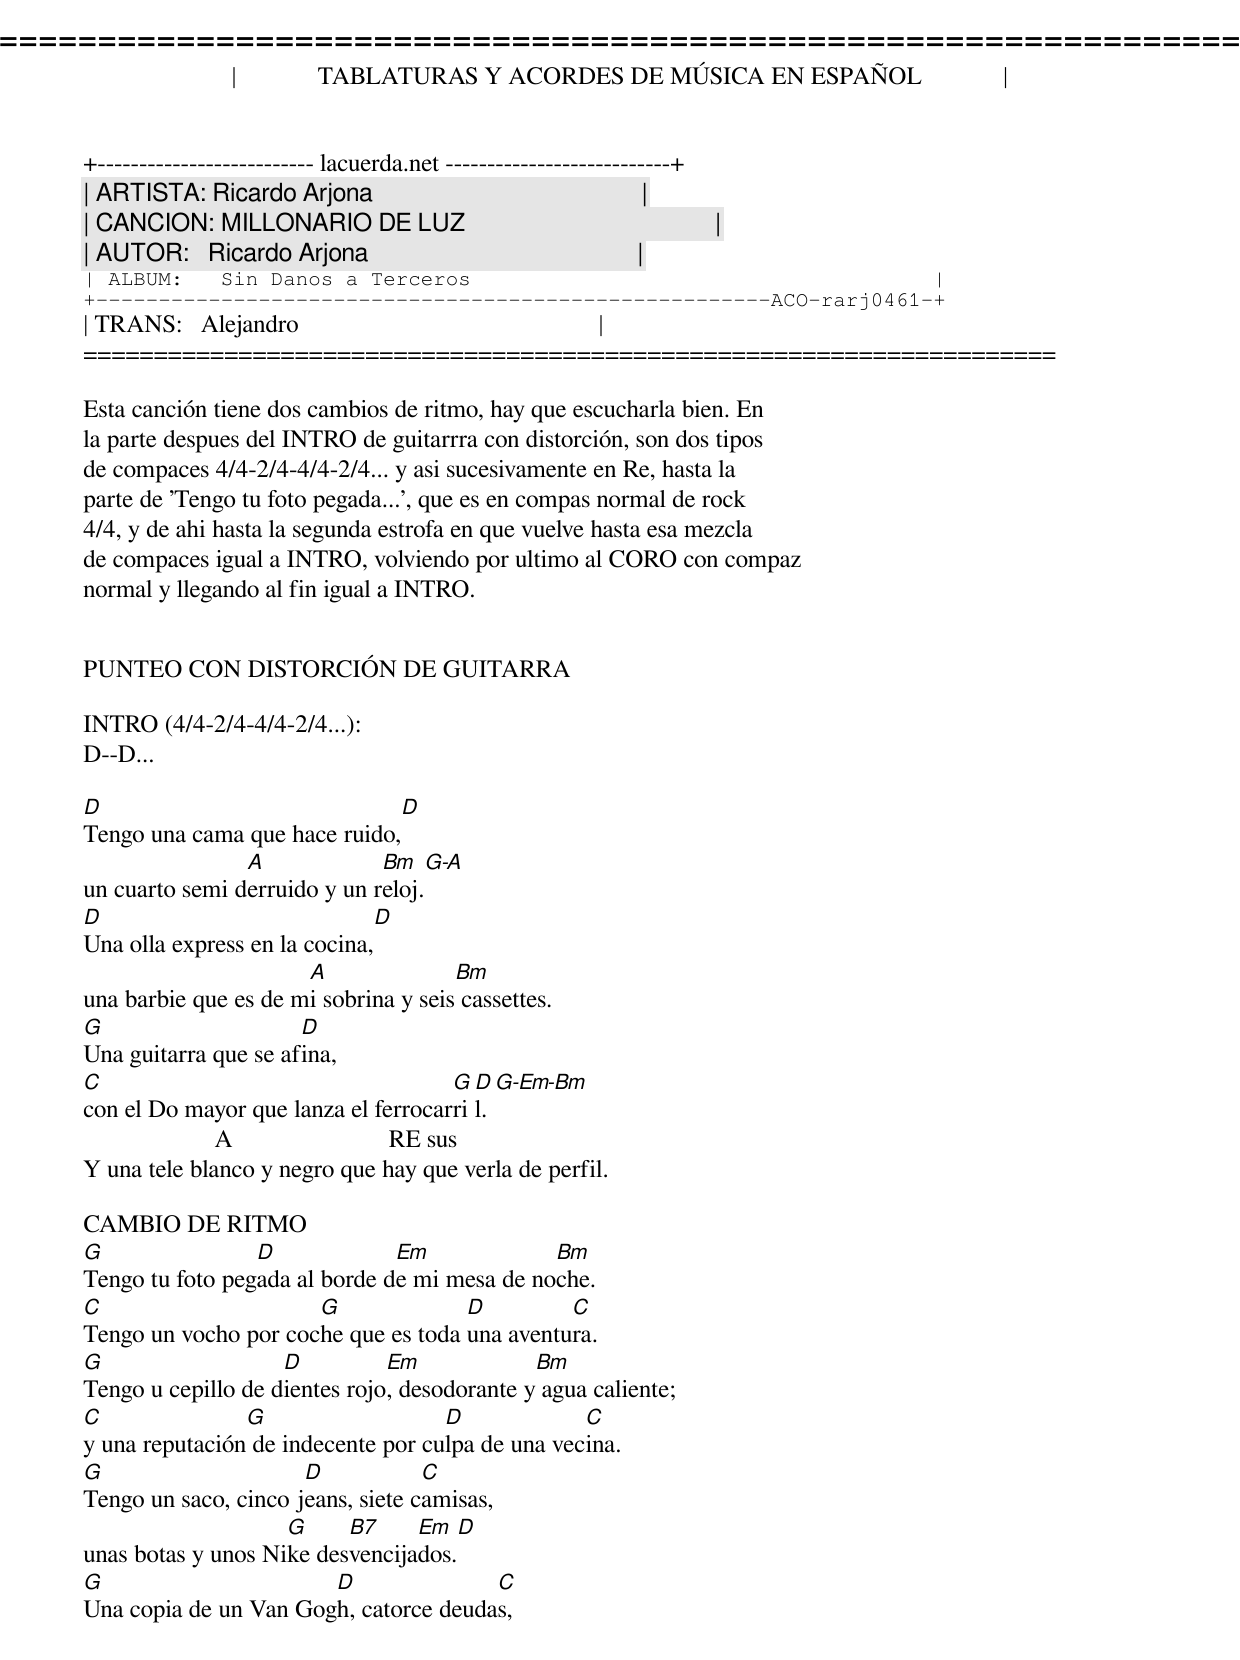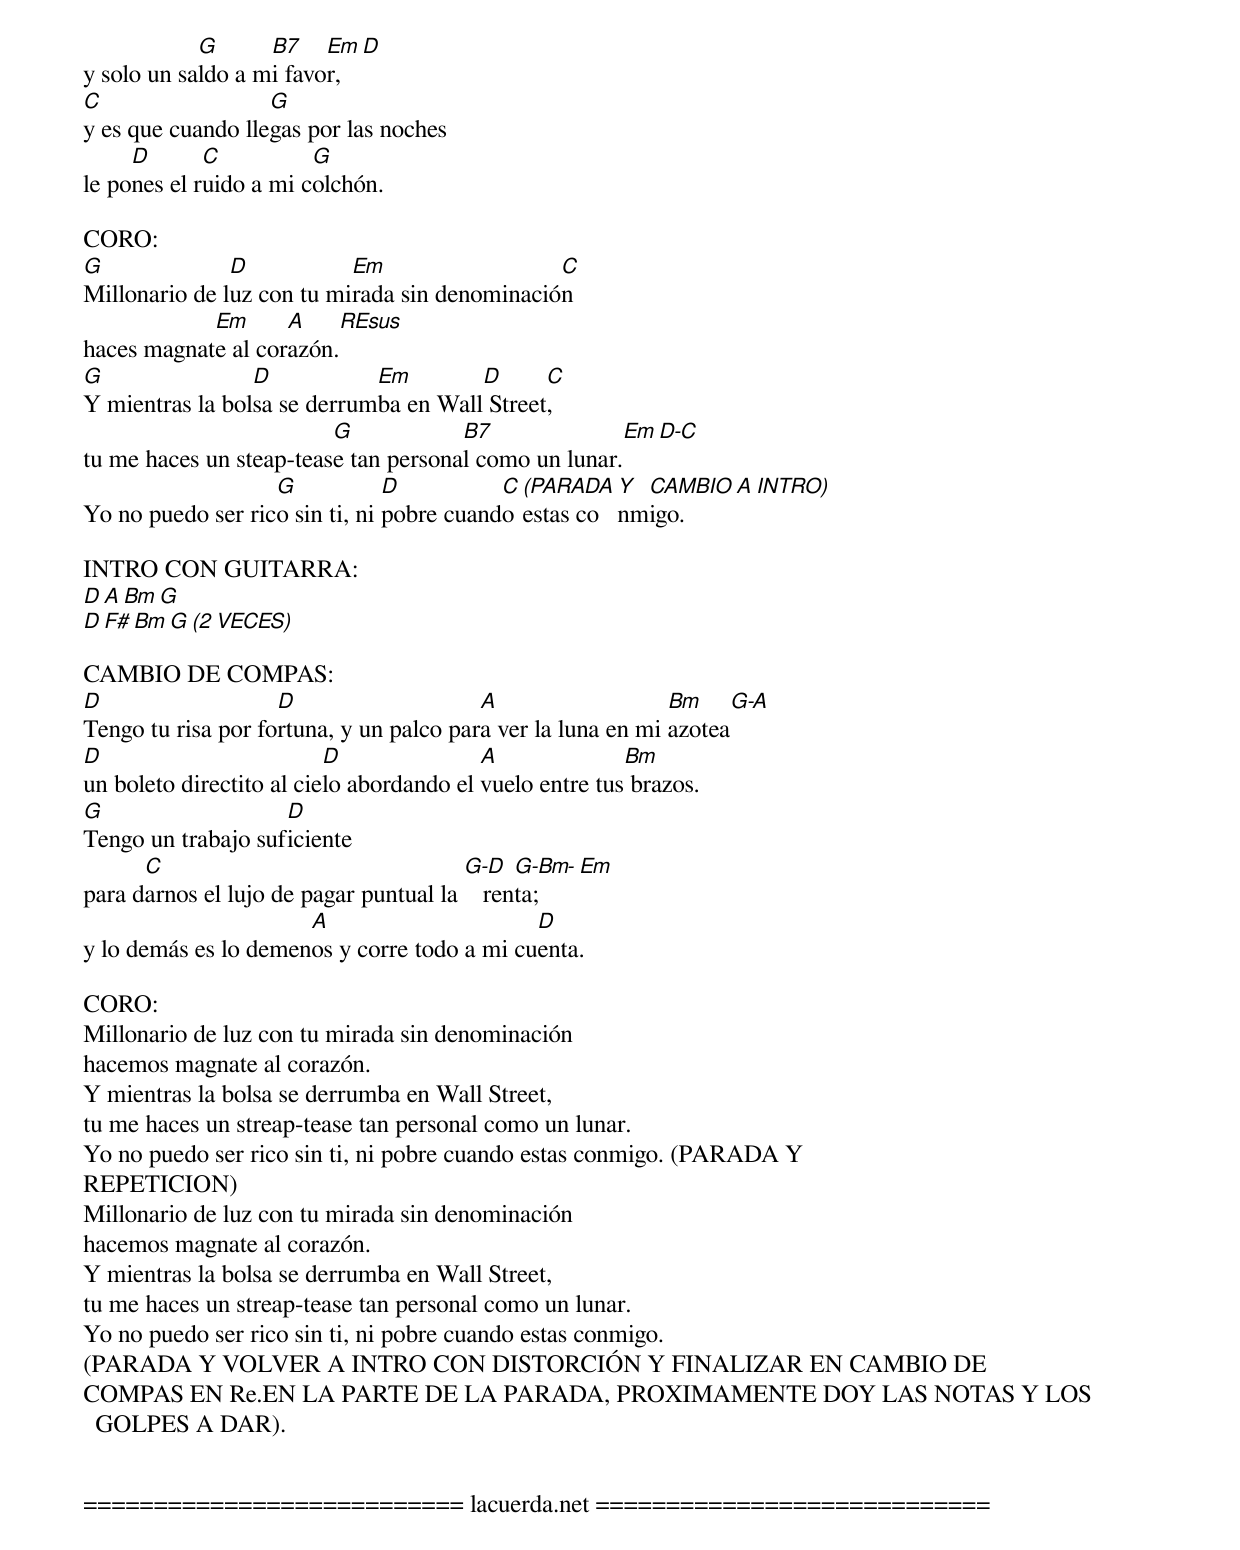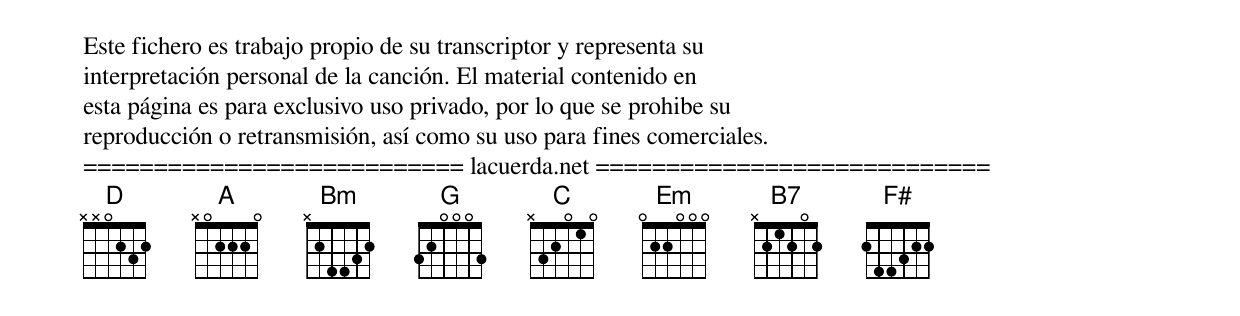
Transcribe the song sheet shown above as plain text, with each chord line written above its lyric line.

=====================================================================
|             TABLATURAS Y ACORDES DE MÚSICA EN ESPAÑOL             |
+-------------------------- lacuerda.net ---------------------------+
| ARTISTA: Ricardo Arjona                                           |
| CANCION: MILLONARIO DE LUZ                                        |
| AUTOR:   Ricardo Arjona                                           |
| ALBUM:   Sin Danos a Terceros                                     |
+------------------------------------------------------ACO-rarj0461-+
| TRANS:   Alejandro                                                |
=====================================================================

Esta canción tiene dos cambios de ritmo, hay que escucharla bien. En
la parte despues del INTRO de guitarrra con distorción, son dos tipos
de compaces 4/4-2/4-4/4-2/4... y asi sucesivamente en Re, hasta la
parte de 'Tengo tu foto pegada...', que es en compas normal de rock
4/4, y de ahi hasta la segunda estrofa en que vuelve hasta esa mezcla
de compaces igual a INTRO, volviendo por ultimo al CORO con compaz
normal y llegando al fin igual a INTRO.


PUNTEO CON DISTORCIÓN DE GUITARRA

INTRO (4/4-2/4-4/4-2/4...):
D--D...

D                             D
Tengo una cama que hace ruido,
                A             Bm    G-A
un cuarto semi derruido y un reloj.
D                             D
Una olla express en la cocina,
                      A               Bm
una barbie que es de mi sobrina y seis cassettes.
G                     D
Una guitarra que se afina,
C                                    G D G-Em-Bm
con el Do mayor que lanza el ferrocarril.
                     A                         RE sus
Y una tele blanco y negro que hay que verla de perfil.

CAMBIO DE RITMO
G                D             Em             Bm
Tengo tu foto pegada al borde de mi mesa de noche.
C                     G              D         C
Tengo un vocho por coche que es toda una aventura.
G                   D          Em             Bm
Tengo u cepillo de dientes rojo, desodorante y agua caliente;
C               G                   D             C
y una reputación de indecente por culpa de una vecina.
G                     D            C
Tengo un saco, cinco jeans, siete camisas,
                    G     B7     Em       D
unas botas y unos Nike desvencijados.
G                      D               C
Una copia de un Van Gogh, catorce deudas,
            G      B7    Em D
y solo un saldo a mi favor,
C                  G
y es que cuando llegas por las noches
     D       C          G
le pones el ruido a mi colchón.

CORO:
G              D           Em                  C
Millonario de luz con tu mirada sin denominación
            Em      A    REsus
haces magnate al corazón.
G                D           Em        D      C
Y mientras la bolsa se derrumba en Wall Street,
                         G            B7              Em   D-C
tu me haces un steap-tease tan personal como un lunar.
                   G            D          C (PARADA Y CAMBIO A INTRO)
Yo no puedo ser rico sin ti, ni pobre cuando estas conmigo.

INTRO CON GUITARRA:
D A Bm G
D F# Bm G (2 VECES)

CAMBIO DE COMPAS:
D                   D                    A                   Bm    G-A
Tengo tu risa por fortuna, y un palco para ver la luna en mi azotea
D                         D               A              Bm
un boleto directito al cielo abordando el vuelo entre tus brazos.
G                   D
Tengo un trabajo suficiente
      C                                 G-D   G-Bm- Em
para darnos el lujo de pagar puntual la    renta;
                      A                      D
y lo demás es lo demenos y corre todo a mi cuenta.

CORO:
Millonario de luz con tu mirada sin denominación
hacemos magnate al corazón.
Y mientras la bolsa se derrumba en Wall Street,
tu me haces un streap-tease tan personal como un lunar.
Yo no puedo ser rico sin ti, ni pobre cuando estas conmigo. (PARADA Y
REPETICION)
Millonario de luz con tu mirada sin denominación
hacemos magnate al corazón.
Y mientras la bolsa se derrumba en Wall Street,
tu me haces un streap-tease tan personal como un lunar.
Yo no puedo ser rico sin ti, ni pobre cuando estas conmigo.
(PARADA Y VOLVER A INTRO CON DISTORCIÓN Y FINALIZAR EN CAMBIO DE
COMPAS EN Re.EN LA PARTE DE LA PARADA, PROXIMAMENTE DOY LAS NOTAS Y LOS GOLPES A DAR).


=========================== lacuerda.net ============================
Este fichero es trabajo propio de su transcriptor y representa su
interpretación personal de la canción. El material contenido en
esta página es para exclusivo uso privado, por lo que se prohibe su
reproducción o retransmisión, así como su uso para fines comerciales.
=========================== lacuerda.net ============================
